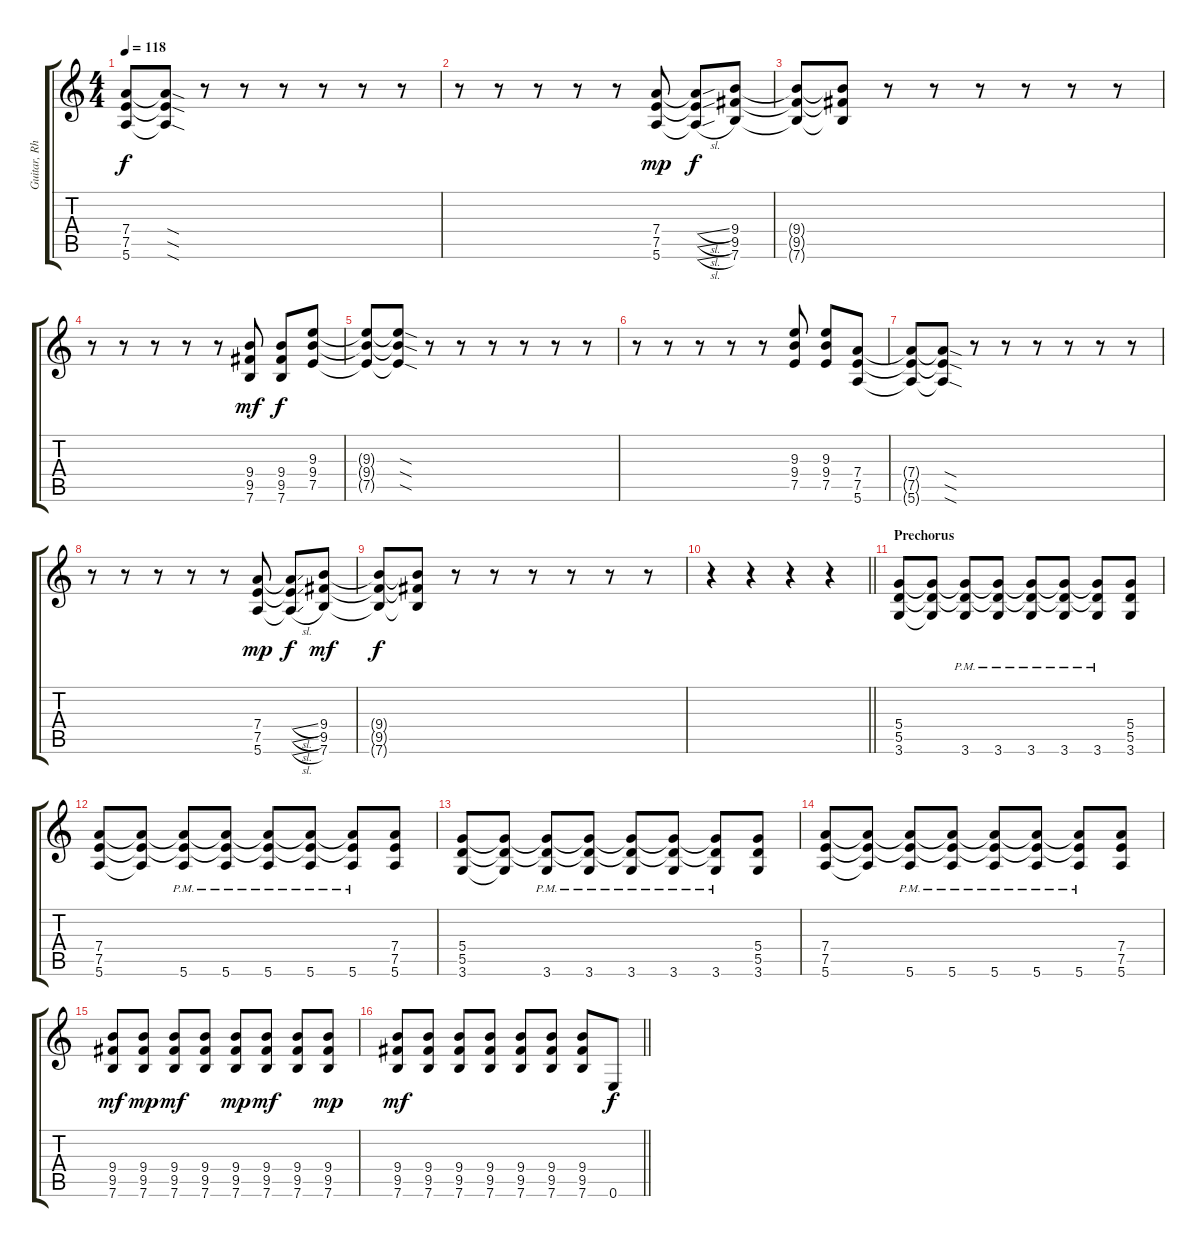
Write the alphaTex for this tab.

\track ("Guitar, Rhythm" "Guitar, Rh") {instrument overdrivenguitar}
\staff {score tabs}
\tuning (E4 B3 G3 D3 A2 E2) {hide}
\ts (4 4)
\tempo 118
\clef g2
\ks c
(7.4{t} 7.5{t} 5.6{t}).8{dy f} (7.4{sod t} 7.5{sod t} 5.6{sod t}).8 r.8 r.8 r.8 r.8 r.8 r.8 |
r.8 r.8 r.8 r.8 r.8 (7.4 7.5 5.6).8{dy mp} (7.4{sl t} 7.5{sl t} 5.6{sl t}).8{dy f} (9.4 9.5 7.6).8 |
(9.4{t} 9.5{t} 7.6{t}).8 (9.4{t} 9.5{t} 7.6{t}).8 r.8 r.8 r.8 r.8 r.8 r.8 |
r.8 r.8 r.8 r.8 r.8 (9.4 9.5 7.6).8{dy mf} (9.4 9.5 7.6).8{dy f} (9.3 9.4 7.5).8 |
(9.3{t} 9.4{t} 7.5{t}).8 (9.3{sod t} 9.4{sod t} 7.5{sod t}).8 r.8 r.8 r.8 r.8 r.8 r.8 |
r.8 r.8 r.8 r.8 r.8 (9.3 9.4 7.5).8 (9.3 9.4 7.5).8 (7.4 7.5 5.6).8 |
(7.4{t} 7.5{t} 5.6{t}).8 (7.4{sod t} 7.5{sod t} 5.6{sod t}).8 r.8 r.8 r.8 r.8 r.8 r.8 |
r.8 r.8 r.8 r.8 r.8 (7.4 7.5 5.6).8{dy mp} (7.4{sl t} 7.5{sl t} 5.6{sl t}).8{dy f} (9.4 9.5 7.6).8{dy mf} |
(9.4{t} 9.5{t} 7.6{t}).8{dy f} (9.4{t} 9.5{t} 7.6{t}).8 r.8 r.8 r.8 r.8 r.8 r.8 |
\barLineRight lightlight
r.4 r.4 r.4 r.4 |
\section ("" "Prechorus")
(5.4 5.5 3.6).8 (5.4{t} 5.5{t} 3.6{t}).8 (5.4{t} 5.5{t} 3.6{pm}).8 (5.4{t} 5.5{t} 3.6{pm}).8 (5.4{t} 5.5{t} 3.6{pm}).8 (5.4{t} 5.5{t} 3.6{pm}).8 (5.4{t} 5.5{t} 3.6{pm}).8 (5.4 5.5 3.6).8 |
(7.4 7.5 5.6).8 (7.4{t} 7.5{t} 5.6{t}).8 (7.4{t} 7.5{t} 5.6{pm}).8 (7.4{t} 7.5{t} 5.6{pm}).8 (7.4{t} 7.5{t} 5.6{pm}).8 (7.4{t} 7.5{t} 5.6{pm}).8 (7.4{t} 7.5{t} 5.6{pm}).8 (7.4 7.5 5.6).8 |
(5.4 5.5 3.6).8 (5.4{t} 5.5{t} 3.6{t}).8 (5.4{t} 5.5{t} 3.6{pm}).8 (5.4{t} 5.5{t} 3.6{pm}).8 (5.4{t} 5.5{t} 3.6{pm}).8 (5.4{t} 5.5{t} 3.6{pm}).8 (5.4{t} 5.5{t} 3.6{pm}).8 (5.4 5.5 3.6).8 |
(7.4 7.5 5.6).8 (7.4{t} 7.5{t} 5.6{t}).8 (7.4{t} 7.5{t} 5.6{pm}).8 (7.4{t} 7.5{t} 5.6{pm}).8 (7.4{t} 7.5{t} 5.6{pm}).8 (7.4{t} 7.5{t} 5.6{pm}).8 (7.4{t} 7.5{t} 5.6{pm}).8 (7.4 7.5 5.6).8 |
(9.4 9.5 7.6).8{dy mf} (9.4 9.5 7.6).8{dy mp} (9.4 9.5 7.6).8{dy mf} (9.4 9.5 7.6).8 (9.4 9.5 7.6).8{dy mp} (9.4 9.5 7.6).8{dy mf} (9.4 9.5 7.6).8 (9.4 9.5 7.6).8{dy mp} |
\barLineRight lightlight
(9.4 9.5 7.6).8{dy mf} (9.4 9.5 7.6).8 (9.4 9.5 7.6).8 (9.4 9.5 7.6).8 (9.4 9.5 7.6).8 (9.4 9.5 7.6).8 (9.4 9.5 7.6).8 0.6.8{dy f}
